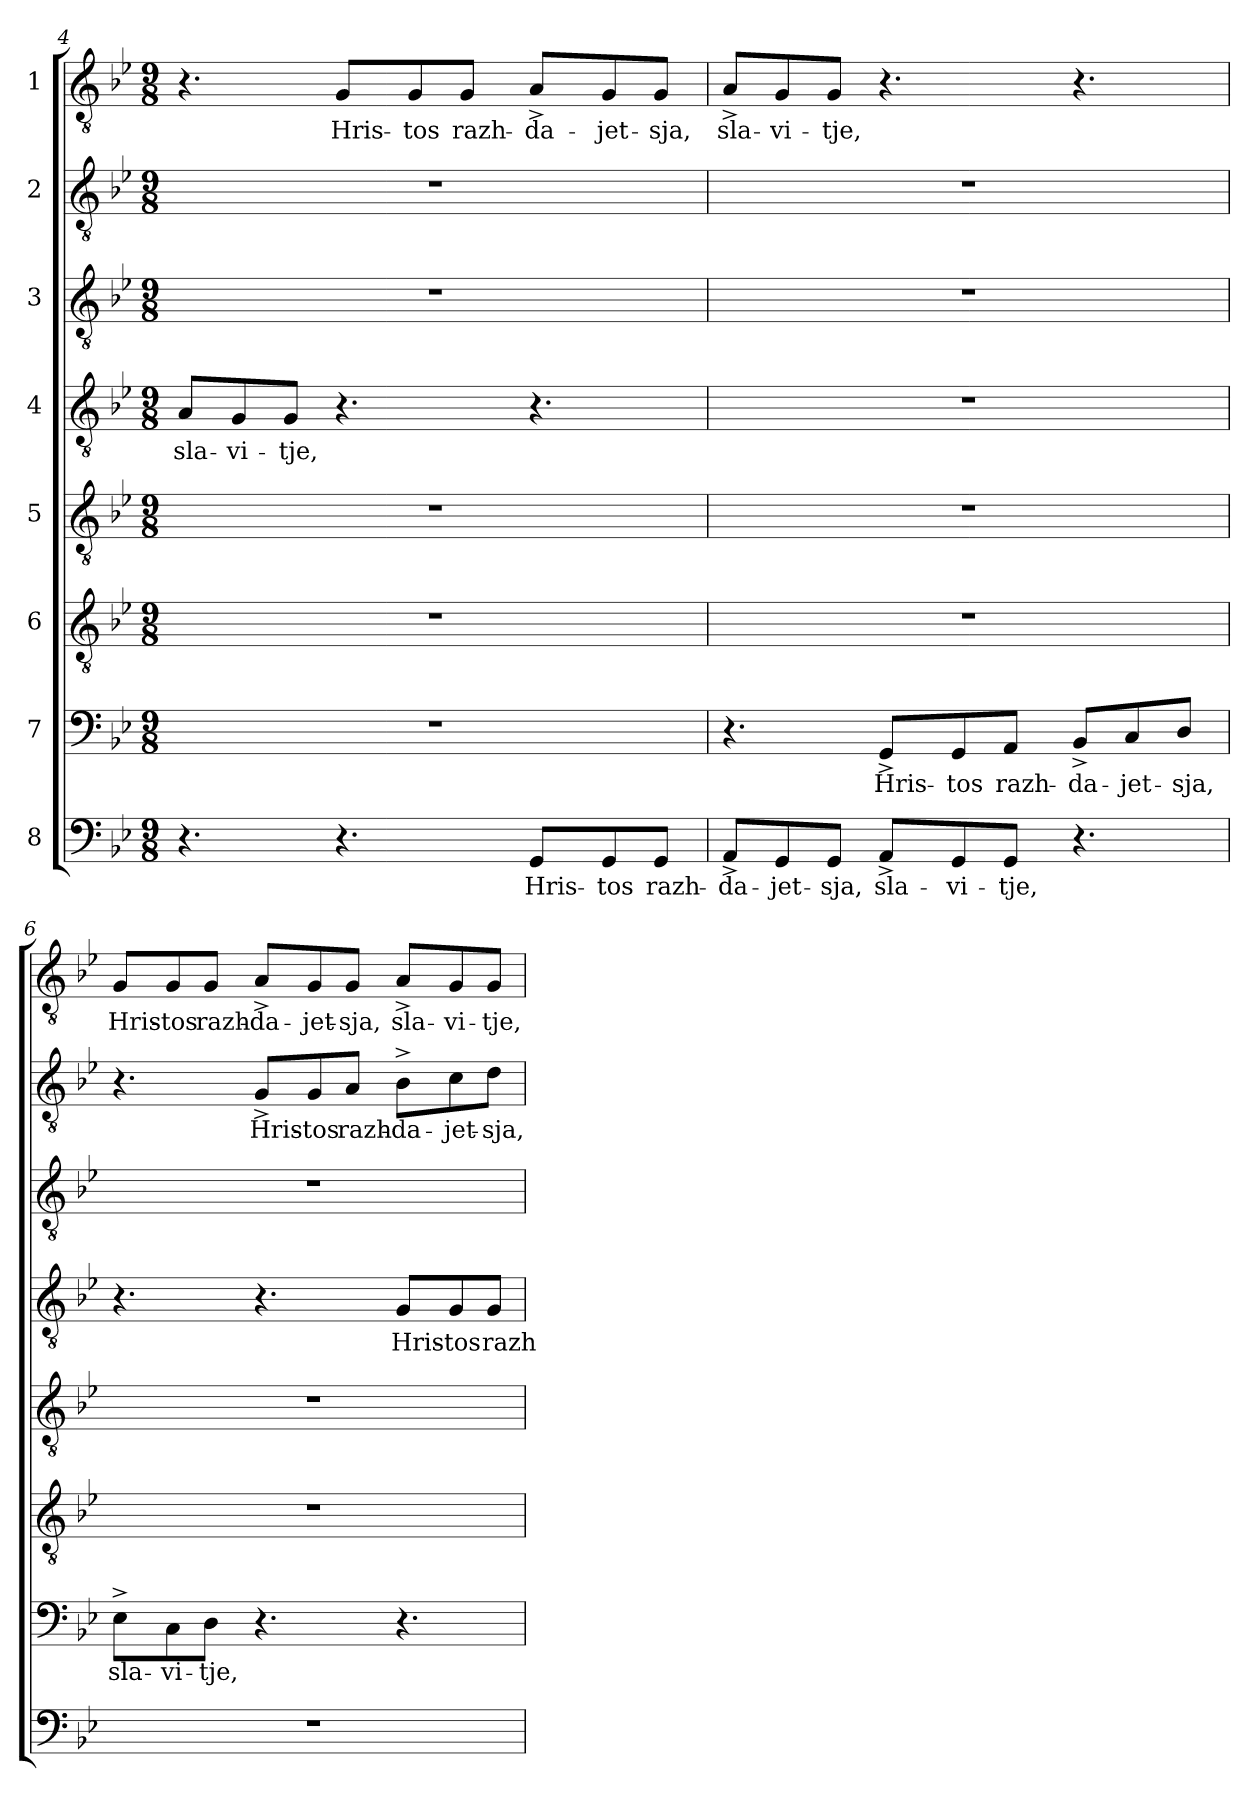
**kern	**text	**kern	**text	**kern	**kern	**kern	**text	**kern	**kern	**text	**kern	**text
*part8	*part8	*part7	*part7	*part6	*part5	*part4	*part4	*part3	*part2	*part2	*part1	*part1
*staff8	*staff8	*staff7	*staff7	*staff6	*staff5	*staff4	*staff4	*staff3	*staff2	*staff2	*staff1	*staff1
*I"8	*	*I"7	*	*I"6	*I"5	*I"4	*	*I"3	*I"2	*	*I"1	*
*clefF4	*	*clefF4	*	*clefGv2	*clefGv2	*clefGv2	*	*clefGv2	*clefGv2	*	*clefGv2	*
*k[b-e-]	*	*k[b-e-]	*	*k[b-e-]	*k[b-e-]	*k[b-e-]	*	*k[b-e-]	*k[b-e-]	*	*k[b-e-]	*
*B-:	*	*B-:	*	*B-:	*B-:	*B-:	*	*B-:	*B-:	*	*B-:	*
*M9/8	*	*M9/8	*	*M9/8	*M9/8	*M9/8	*	*M9/8	*M9/8	*	*M9/8	*
=4	=4	=4	=4	=4	=4	=4	=4	=4	=4	=4	=4	=4
4.r	.	8%9r	.	8%9r	8%9r	8A/L	sla-	8%9r	8%9r	.	4.r	.
.	.	.	.	.	.	8G/	-vi-	.	.	.	.	.
.	.	.	.	.	.	8G/J	-tje,	.	.	.	.	.
4.r	.	.	.	.	.	4.r	.	.	.	.	8G/L	Hris-
.	.	.	.	.	.	.	.	.	.	.	8G/	-tos
.	.	.	.	.	.	.	.	.	.	.	8G/J	razh-
8GG/L	Hris-	.	.	.	.	4.r	.	.	.	.	8A^</L	-da-
8GG/	-tos	.	.	.	.	.	.	.	.	.	8G/	-jet-
8GG/J	razh-	.	.	.	.	.	.	.	.	.	8G/J	-sja,
!!LO:PB:g=z
=5	=5	=5	=5	=5	=5	=5	=5	=5	=5	=5	=5	=5
8AA^</L	-da-	4.r	.	8%9r	8%9r	8%9r	.	8%9r	8%9r	.	8A^</L	sla-
8GG/	-jet-	.	.	.	.	.	.	.	.	.	8G/	-vi-
8GG/J	-sja,	.	.	.	.	.	.	.	.	.	8G/J	-tje,
8AA^</L	sla-	8GG^</L	Hris-	.	.	.	.	.	.	.	4.r	.
8GG/	-vi-	8GG/	-tos	.	.	.	.	.	.	.	.	.
8GG/J	-tje,	8AA/J	razh-	.	.	.	.	.	.	.	.	.
4.r	.	8BB-^</L	-da-	.	.	.	.	.	.	.	4.r	.
.	.	8C/	-jet-	.	.	.	.	.	.	.	.	.
.	.	8D/J	-sja,	.	.	.	.	.	.	.	.	.
=6	=6	=6	=6	=6	=6	=6	=6	=6	=6	=6	=6	=6
8%9r	.	8E-^>\L	sla-	8%9r	8%9r	4.r	.	8%9r	4.r	.	8G/L	Hris-
.	.	8C\	-vi-	.	.	.	.	.	.	.	8G/	-tos
.	.	8D\J	-tje,	.	.	.	.	.	.	.	8G/J	razh-
.	.	4.r	.	.	.	4.r	.	.	8G^</L	Hris-	8A^</L	-da-
.	.	.	.	.	.	.	.	.	8G/	-tos	8G/	-jet-
.	.	.	.	.	.	.	.	.	8A/J	razh-	8G/J	-sja,
.	.	4.r	.	.	.	8G/L	Hris-	.	8B-^>\L	-da-	8A^</L	sla-
.	.	.	.	.	.	8G/	-tos	.	8c\	-jet-	8G/	-vi-
.	.	.	.	.	.	8G/J	razh-	.	8d\J	-sja,	8G/J	-tje,
=	=	=	=	=	=	=	=	=	=	=	=	=
*-	*-	*-	*-	*-	*-	*-	*-	*-	*-	*-	*-	*-
